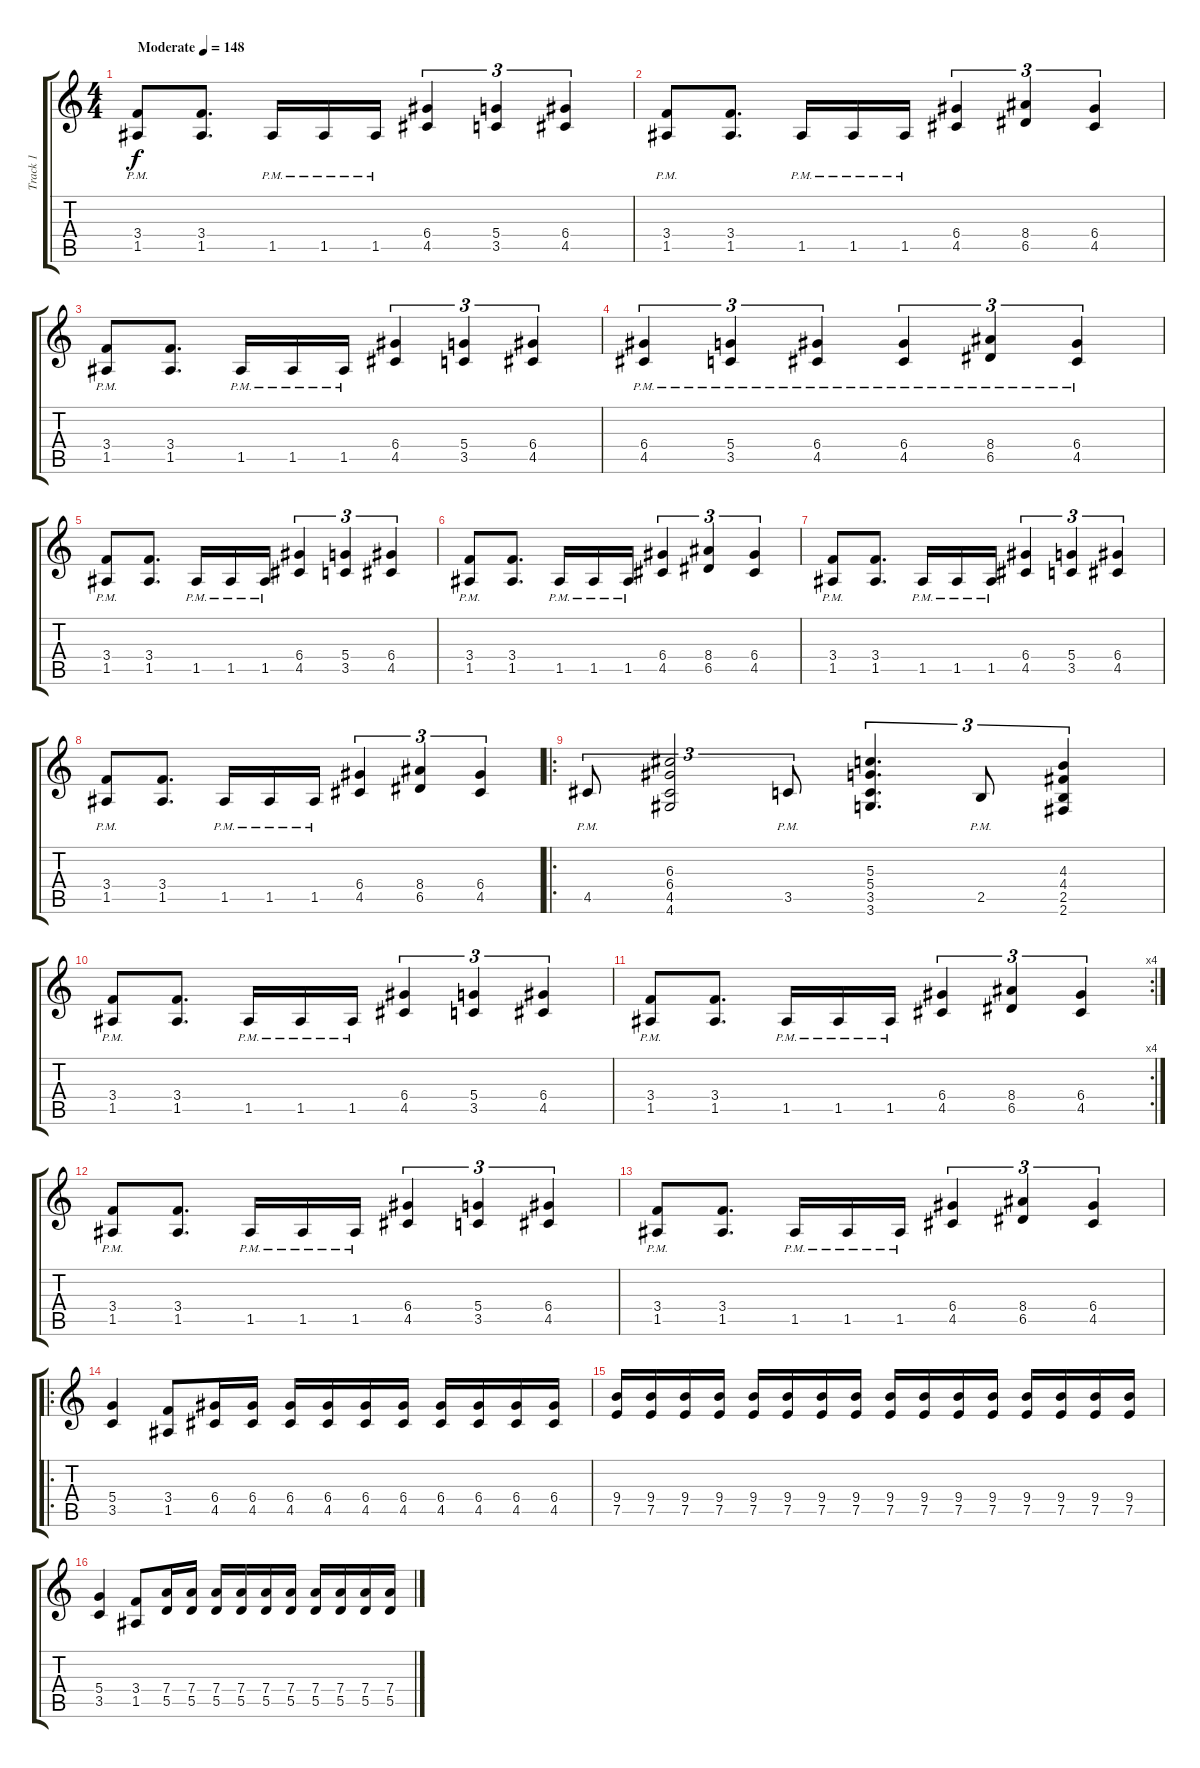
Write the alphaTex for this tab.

\track ("Track 1" "Track 1") {instrument overdrivenguitar}
\staff {score tabs}
\tuning (E4 B3 G3 D3 A2 E2) {hide}
\ts (4 4)
\tempo (148 "Moderate")
\clef g2
\ks c
(3.4{pm} 1.5{pm}).8{dy f instrument overdrivenguitar} (3.4 1.5).8{d} 1.5{pm}.16 1.5{pm}.16 1.5{pm}.16 (6.4 4.5).4{tu (3 2)} (5.4 3.5).4{tu (3 2)} (6.4 4.5).4{tu (3 2)} |
(3.4{pm} 1.5{pm}).8 (3.4 1.5).8{d} 1.5{pm}.16 1.5{pm}.16 1.5{pm}.16 (6.4 4.5).4{tu (3 2)} (8.4 6.5).4{tu (3 2)} (6.4 4.5).4{tu (3 2)} |
(3.4{pm} 1.5{pm}).8 (3.4 1.5).8{d} 1.5{pm}.16 1.5{pm}.16 1.5{pm}.16 (6.4 4.5).4{tu (3 2)} (5.4 3.5).4{tu (3 2)} (6.4 4.5).4{tu (3 2)} |
(6.4{pm} 4.5{pm}).4{tu (3 2)} (5.4{pm} 3.5{pm}).4{tu (3 2)} (6.4{pm} 4.5{pm}).4{tu (3 2)} (6.4{pm} 4.5{pm}).4{tu (3 2)} (8.4{pm} 6.5{pm}).4{tu (3 2)} (6.4{pm} 4.5{pm}).4{tu (3 2)} |
(3.4{pm} 1.5{pm}).8 (3.4 1.5).8{d} 1.5{pm}.16 1.5{pm}.16 1.5{pm}.16 (6.4 4.5).4{tu (3 2)} (5.4 3.5).4{tu (3 2)} (6.4 4.5).4{tu (3 2)} |
(3.4{pm} 1.5{pm}).8 (3.4 1.5).8{d} 1.5{pm}.16 1.5{pm}.16 1.5{pm}.16 (6.4 4.5).4{tu (3 2)} (8.4 6.5).4{tu (3 2)} (6.4 4.5).4{tu (3 2)} |
(3.4{pm} 1.5{pm}).8 (3.4 1.5).8{d} 1.5{pm}.16 1.5{pm}.16 1.5{pm}.16 (6.4 4.5).4{tu (3 2)} (5.4 3.5).4{tu (3 2)} (6.4 4.5).4{tu (3 2)} |
(3.4{pm} 1.5{pm}).8 (3.4 1.5).8{d} 1.5{pm}.16 1.5{pm}.16 1.5{pm}.16 (6.4 4.5).4{tu (3 2)} (8.4 6.5).4{tu (3 2)} (6.4 4.5).4{tu (3 2)} |
\ro
4.5{pm}.8{tu (3 2)} (6.3 6.4 4.5 4.6).2{tu (3 2)} 3.5{pm}.8{tu (3 2)} (5.3 5.4 3.5 3.6).4{d tu (3 2)} 2.5{pm}.8{tu (3 2)} (4.3 4.4 2.5 2.6).4{tu (3 2)} |
(3.4{pm} 1.5{pm}).8 (3.4 1.5).8{d} 1.5{pm}.16 1.5{pm}.16 1.5{pm}.16 (6.4 4.5).4{tu (3 2)} (5.4 3.5).4{tu (3 2)} (6.4 4.5).4{tu (3 2)} |
\rc 4
(3.4{pm} 1.5{pm}).8 (3.4 1.5).8{d} 1.5{pm}.16 1.5{pm}.16 1.5{pm}.16 (6.4 4.5).4{tu (3 2)} (8.4 6.5).4{tu (3 2)} (6.4 4.5).4{tu (3 2)} |
(3.4{pm} 1.5{pm}).8 (3.4 1.5).8{d} 1.5{pm}.16 1.5{pm}.16 1.5{pm}.16 (6.4 4.5).4{tu (3 2)} (5.4 3.5).4{tu (3 2)} (6.4 4.5).4{tu (3 2)} |
(3.4{pm} 1.5{pm}).8 (3.4 1.5).8{d} 1.5{pm}.16 1.5{pm}.16 1.5{pm}.16 (6.4 4.5).4{tu (3 2)} (8.4 6.5).4{tu (3 2)} (6.4 4.5).4{tu (3 2)} |
\ro
(5.4 3.5).4 (3.4 1.5).8 (6.4 4.5).16 (6.4 4.5).16 (6.4 4.5).16 (6.4 4.5).16 (6.4 4.5).16 (6.4 4.5).16 (6.4 4.5).16 (6.4 4.5).16 (6.4 4.5).16 (6.4 4.5).16 |
(9.4 7.5).16 (9.4 7.5).16 (9.4 7.5).16 (9.4 7.5).16 (9.4 7.5).16 (9.4 7.5).16 (9.4 7.5).16 (9.4 7.5).16 (9.4 7.5).16 (9.4 7.5).16 (9.4 7.5).16 (9.4 7.5).16 (9.4 7.5).16 (9.4 7.5).16 (9.4 7.5).16 (9.4 7.5).16 |
(5.4 3.5).4 (3.4 1.5).8 (7.4 5.5).16 (7.4 5.5).16 (7.4 5.5).16 (7.4 5.5).16 (7.4 5.5).16 (7.4 5.5).16 (7.4 5.5).16 (7.4 5.5).16 (7.4 5.5).16 (7.4 5.5).16
